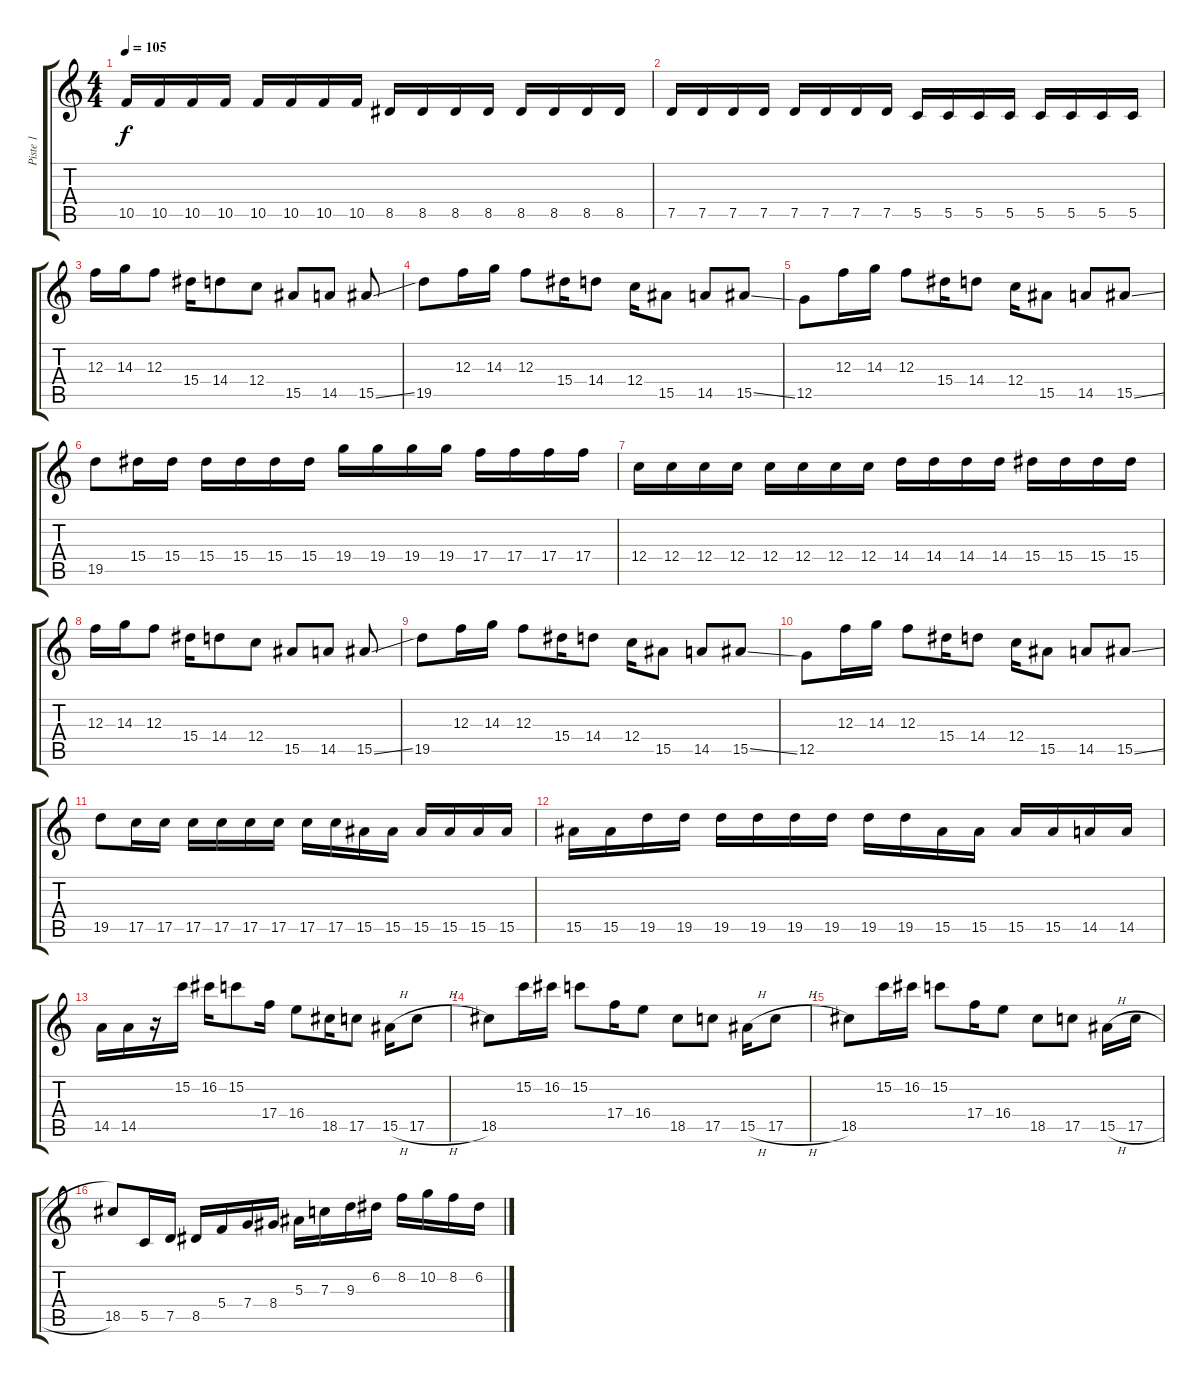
\track ("Piste 1" "Piste 1") {instrument distortionguitar}
\staff {score tabs}
\tuning (D4 A3 F3 C3 G2 C2) {hide}
\ts (4 4)
\tempo 105
\clef g2
\ks c
10.5.16{dy f} 10.5.16 10.5.16 10.5.16 10.5.16 10.5.16 10.5.16 10.5.16 8.5.16 8.5.16 8.5.16 8.5.16 8.5.16 8.5.16 8.5.16 8.5.16 |
7.5.16 7.5.16 7.5.16 7.5.16 7.5.16 7.5.16 7.5.16 7.5.16 5.5.16 5.5.16 5.5.16 5.5.16 5.5.16 5.5.16 5.5.16 5.5.16 |
12.3.16 14.3.16 12.3.8 15.4.16 14.4.8 12.4.8 15.5.8 14.5.8 15.5{ss}.8 |
19.5.8 12.3.16 14.3.16 12.3.8 15.4.16 14.4.8 12.4.16 15.5.8 14.5.8 15.5{ss}.8 |
12.5.8 12.3.16 14.3.16 12.3.8 15.4.16 14.4.8 12.4.16 15.5.8 14.5.8 15.5{ss}.8 |
19.5.8 15.4.16 15.4.16 15.4.16 15.4.16 15.4.16 15.4.16 19.4.16 19.4.16 19.4.16 19.4.16 17.4.16 17.4.16 17.4.16 17.4.16 |
12.4.16 12.4.16 12.4.16 12.4.16 12.4.16 12.4.16 12.4.16 12.4.16 14.4.16 14.4.16 14.4.16 14.4.16 15.4.16 15.4.16 15.4.16 15.4.16 |
12.3.16 14.3.16 12.3.8 15.4.16 14.4.8 12.4.8 15.5.8 14.5.8 15.5{ss}.8 |
19.5.8 12.3.16 14.3.16 12.3.8 15.4.16 14.4.8 12.4.16 15.5.8 14.5.8 15.5{ss}.8 |
12.5.8 12.3.16 14.3.16 12.3.8 15.4.16 14.4.8 12.4.16 15.5.8 14.5.8 15.5{ss}.8 |
19.5.8 17.5.16 17.5.16 17.5.16 17.5.16 17.5.16 17.5.16 17.5.16 17.5.16 15.5.16 15.5.16 15.5.16 15.5.16 15.5.16 15.5.16 |
15.5.16 15.5.16 19.5.16 19.5.16 19.5.16 19.5.16 19.5.16 19.5.16 19.5.16 19.5.16 15.5.16 15.5.16 15.5.16 15.5.16 14.5.16 14.5.16 |
14.5.16 14.5.16 r.16 15.2.16 16.2.16 15.2.8 17.4.16 16.4.8 18.5.16 17.5.8 15.5{h}.16 17.5{h}.8 |
18.5.8 15.2.16 16.2.16 15.2.8 17.4.16 16.4.8 18.5.8 17.5.8 15.5{h}.16 17.5{h}.8 |
18.5.8 15.2.16 16.2.16 15.2.8 17.4.16 16.4.8 18.5.8 17.5.8 15.5{h}.16 17.5{h}.16 |
18.5.8 5.5.16 7.5.16 8.5.16 5.4.16 7.4.16 8.4.16 5.3.16 7.3.16 9.3.16 6.2.16 8.2.16 10.2.16 8.2.16 6.2.16
